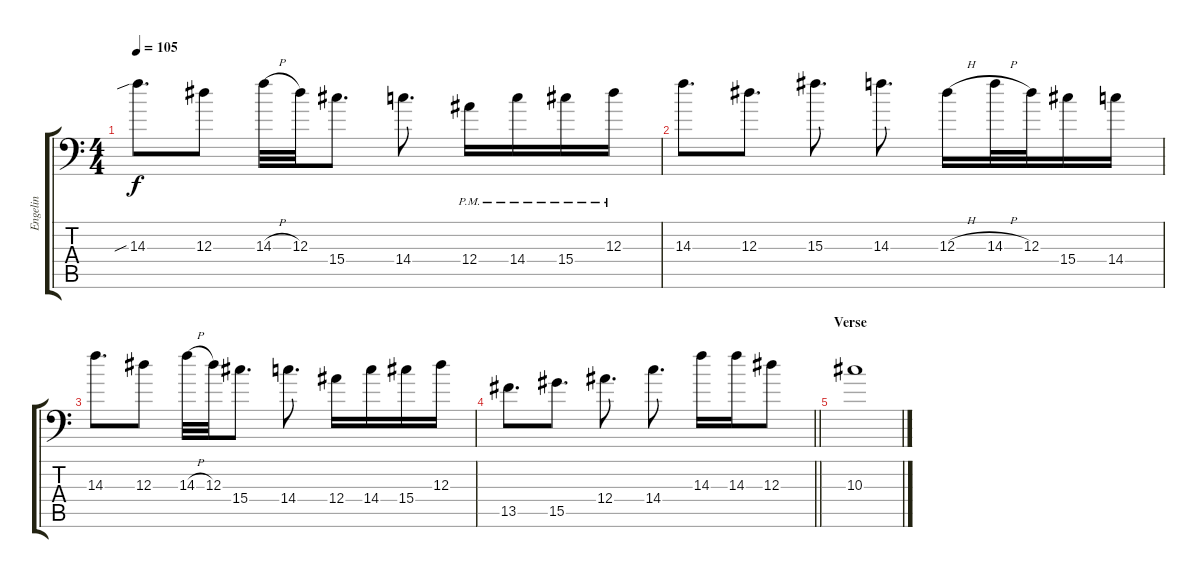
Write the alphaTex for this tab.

\track ("Engelin" "Engelin") {instrument distortionguitar}
\staff {score tabs}
\tuning (C4 G3 Eb3 Bb2 F2 Bb1) {hide}
\ts (4 4)
\tempo 105
\clef f4
\ks c
14.3{sib}.8{d dy f} 12.3.8 14.3{h}.32 12.3.32 15.4.8{d} 14.4.8{d} 12.4{pm}.16 14.4{pm}.16 15.4{pm}.16 12.3{pm}.16 |
14.3.8{d} 12.3.8{d} 15.3.8{d} 14.3.8{d} 12.3{h}.16 14.3{h}.32 12.3.32 15.4.16 14.4.16 |
14.3.8{d} 12.3.8 14.3{h}.32 12.3.32 15.4.8{d} 14.4.8{d} 12.4.16 14.4.16 15.4.16 12.3.16 |
\barLineRight lightlight
13.5.8{d} 15.5.8{d} 12.4.8{d} 14.4.8{d} 14.3.16 14.3.16 12.3.8 |
\section ("" "Verse")
10.3.1
